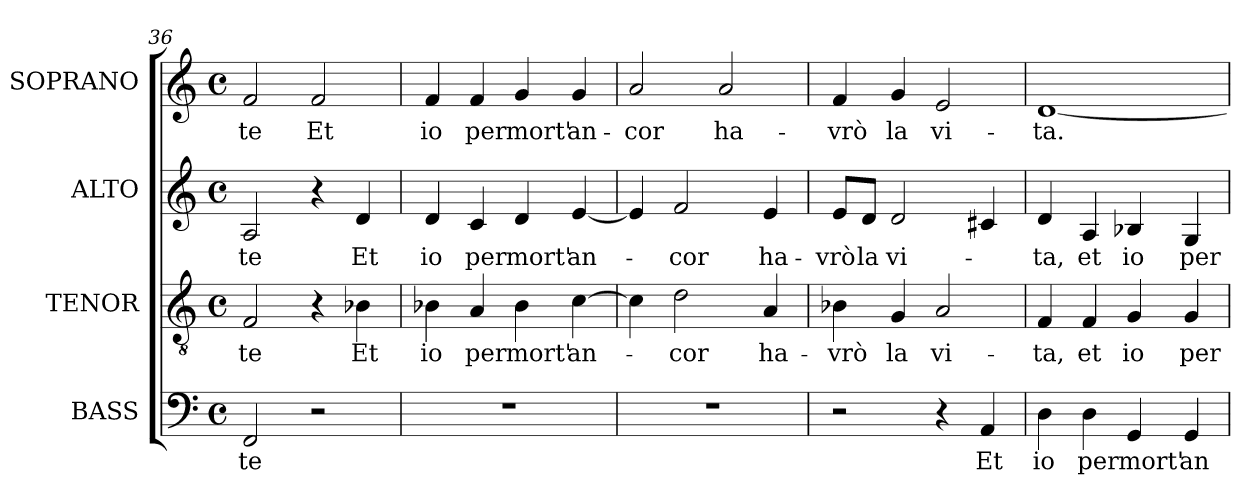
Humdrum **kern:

**kern	**text	**kern	**text	**kern	**text	**kern	**text
*part4	*part4	*part3	*part3	*part2	*part2	*part1	*part1
*staff4	*staff4	*staff3	*staff3	*staff2	*staff2	*staff1	*staff1
*I"BASS	*	*I"TENOR	*	*I"ALTO	*	*I"SOPRANO	*
*I'B.	*	*I'T.	*	*I'A.	*	*I'S.	*
*clefF4	*	*clefGv2	*	*clefG2	*	*clefG2	*
*	*	*ITrd7c12	*	*	*	*	*
*k[]	*	*k[]	*	*k[]	*	*k[]	*
*C:	*	*C:	*	*C:	*	*C:	*
*M4/4	*	*M4/4	*	*M4/4	*	*M4/4	*
*met(c)	*	*met(c)	*	*met(c)	*	*met(c)	*
=36	=36	=36	=36	=36	=36	=36	=36
!	!LO:LY:b:color=#000000	!	!	!	!	!	!
!	!	!	!LO:LY:b:color=#000000	!	!	!	!
!	!	!	!	!	!LO:LY:b:color=#000000	!	!
!	!	!	!	!	!	!	!LO:LY:b:color=#000000
2FFi/	-te	2FFi/	-te	2Ai/	-te	2fi/	-te
!	!	!	!	!	!	!	!LO:LY:b:color=#000000
2r	.	4r	.	4r	.	2fi/	Et
!	!	!	!LO:LY:b:color=#000000	!	!	!	!
!	!	!	!	!	!LO:LY:b:color=#000000	!	!
.	.	4BB-Xi\	Et	4di/	Et	.	.
!!LO:LB:g=z
=37	=37	=37	=37	=37	=37	=37	=37
!	!	!	!LO:LY:b:color=#000000	!	!	!	!
!	!	!	!	!	!LO:LY:b:color=#000000	!	!
!	!	!	!	!	!	!	!LO:LY:b:color=#000000
1r	.	4BB-Xi\	io	4di/	io	4fi/	io
!	!	!	!LO:LY:b:color=#000000	!	!	!	!
!	!	!	!	!	!LO:LY:b:color=#000000	!	!
!	!	!	!	!	!	!	!LO:LY:b:color=#000000
.	.	4AAi/	per	4ci/	per	4fi/	per
!	!	!	!LO:LY:b:color=#000000	!	!	!	!
!	!	!	!	!	!LO:LY:b:color=#000000	!	!
!	!	!	!	!	!	!	!LO:LY:b:color=#000000
.	.	4BB-i\	mort'	4di/	mort'	4gi/	mort'
!	!	!	!LO:LY:b:color=#000000	!	!	!	!
!	!	!	!	!	!LO:LY:b:color=#000000	!	!
!	!	!	!	!	!	!	!LO:LY:b:color=#000000
.	.	[4Ci\	an-	[4ei/	an-	4gi/	an-
=38	=38	=38	=38	=38	=38	=38	=38
!	!	!	!	!	!	!	!LO:LY:b:color=#000000
1r	.	4Ci\]	.	4ei/]	.	2ai/	-cor
!	!	!	!LO:LY:b:color=#000000	!	!	!	!
!	!	!	!	!	!LO:LY:b:color=#000000	!	!
.	.	2Di\	-cor	2fi/	-cor	.	.
!	!	!	!	!	!	!	!LO:LY:b:color=#000000
.	.	.	.	.	.	2ai/	ha-
!	!	!	!LO:LY:b:color=#000000	!	!	!	!
!	!	!	!	!	!LO:LY:b:color=#000000	!	!
.	.	4AAi/	ha-	4ei/	ha-	.	.
=39	=39	=39	=39	=39	=39	=39	=39
!	!	!	!LO:LY:b:color=#000000	!	!	!	!
!	!	!	!	!	!LO:LY:b:color=#000000	!	!
!	!	!	!	!	!	!	!LO:LY:b:color=#000000
2r	.	4BB-Xi\	-vrò	8ei/L	-vrò	4fi/	-vrò
!	!	!	!	!	!LO:LY:b:color=#000000	!	!
.	.	.	.	8di/J	la	.	.
!	!	!	!LO:LY:b:color=#000000	!	!	!	!
!	!	!	!	!	!LO:LY:b:color=#000000	!	!
!	!	!	!	!	!	!	!LO:LY:b:color=#000000
.	.	4GGi/	la	2di/	vi-	4gi/	la
!	!	!	!LO:LY:b:color=#000000	!	!	!	!
!	!	!	!	!	!	!	!LO:LY:b:color=#000000
4r	.	2AAi/	vi-	.	.	2ei/	vi-
!	!LO:LY:b:color=#000000	!	!	!	!	!	!
4AAi/	Et	.	.	4c#Xi/	.	.	.
=40	=40	=40	=40	=40	=40	=40	=40
!	!LO:LY:b:color=#000000	!	!	!	!	!	!
!	!	!	!LO:LY:b:color=#000000	!	!	!	!
!	!	!	!	!	!LO:LY:b:color=#000000	!	!
!	!	!	!	!	!	!	!LO:LY:b:color=#000000
4Di\	io	4FFi/	-ta,	4di/	-ta,	[1di	-ta.
!	!LO:LY:b:color=#000000	!	!	!	!	!	!
!	!	!	!LO:LY:b:color=#000000	!	!	!	!
!	!	!	!	!	!LO:LY:b:color=#000000	!	!
4Di\	per	4FFi/	et	4Ai/	et	.	.
!	!LO:LY:b:color=#000000	!	!	!	!	!	!
!	!	!	!LO:LY:b:color=#000000	!	!	!	!
!	!	!	!	!	!LO:LY:b:color=#000000	!	!
4GGi/	mort'	4GGi/	io	4B-Xi/	io	.	.
!	!LO:LY:b:color=#000000	!	!	!	!	!	!
!	!	!	!LO:LY:b:color=#000000	!	!	!	!
!	!	!	!	!	!LO:LY:b:color=#000000	!	!
4GGi/	an-	4GGi/	per	4Gi/	per	.	.
=	=	=	=	=	=	=	=
*-	*-	*-	*-	*-	*-	*-	*-
